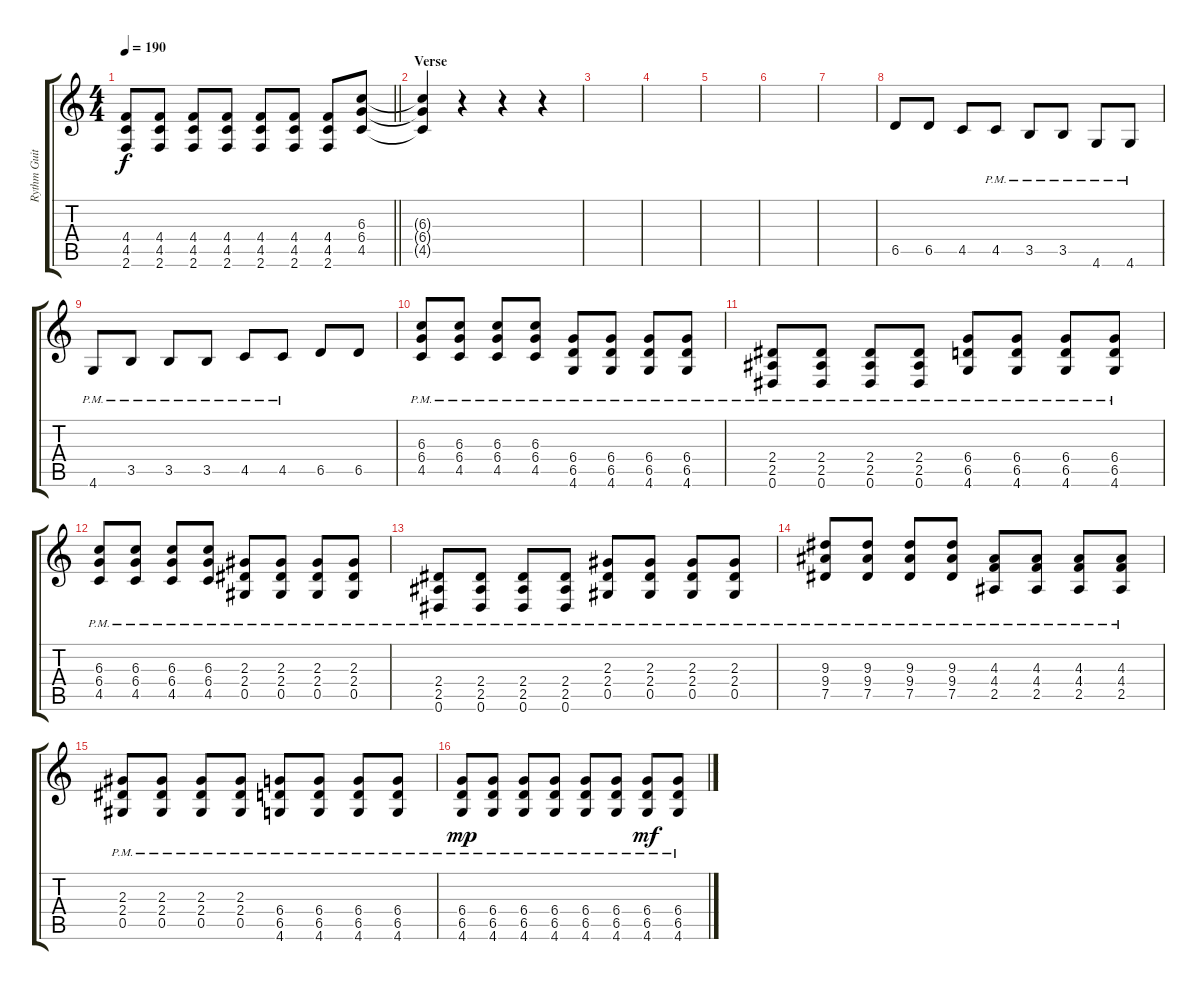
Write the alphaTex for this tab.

\track ("Rythm Guitar B" "Rythm Guit") {instrument overdrivenguitar}
\staff {score tabs}
\tuning (Eb4 Bb3 Gb3 Db3 Ab2 Eb2) {hide}
\ts (4 4)
\tempo 190
\clef g2
\barLineRight lightlight
\ks c
(4.4 4.5 2.6).8{dy f} (4.4 4.5 2.6).8 (4.4 4.5 2.6).8 (4.4 4.5 2.6).8 (4.4 4.5 2.6).8 (4.4 4.5 2.6).8 (4.4 4.5 2.6).8 (6.3 6.4 4.5).8 |
\section ("" "Verse ")
(6.3{t} 6.4{t} 4.5{t}).4 r.4 r.4 r.4 |
|
|
|
|
|
6.5.8 6.5.8 4.5.8 4.5{pm}.8 3.5{pm}.8 3.5{pm}.8 4.6{pm}.8 4.6{pm}.8 |
4.6{pm}.8 3.5{pm}.8 3.5{pm}.8 3.5{pm}.8 4.5{pm}.8 4.5{pm}.8 6.5.8 6.5.8 |
(6.3{pm} 6.4{pm} 4.5{pm}).8 (6.3{pm} 6.4{pm} 4.5{pm}).8 (6.3{pm} 6.4{pm} 4.5{pm}).8 (6.3{pm} 6.4{pm} 4.5{pm}).8 (6.4{pm} 6.5{pm} 4.6{pm}).8 (6.4{pm} 6.5{pm} 4.6{pm}).8 (6.4{pm} 6.5{pm} 4.6{pm}).8 (6.4{pm} 6.5{pm} 4.6{pm}).8 |
(2.4{pm} 2.5{pm} 0.6{pm}).8 (2.4{pm} 2.5{pm} 0.6{pm}).8 (2.4{pm} 2.5{pm} 0.6{pm}).8 (2.4{pm} 2.5{pm} 0.6{pm}).8 (6.4{pm} 6.5{pm} 4.6{pm}).8 (6.4{pm} 6.5{pm} 4.6{pm}).8 (6.4{pm} 6.5{pm} 4.6{pm}).8 (6.4{pm} 6.5{pm} 4.6{pm}).8 |
(6.3{pm} 6.4{pm} 4.5{pm}).8 (6.3{pm} 6.4{pm} 4.5{pm}).8 (6.3{pm} 6.4{pm} 4.5{pm}).8 (6.3{pm} 6.4{pm} 4.5{pm}).8 (2.3{pm} 2.4{pm} 0.5{pm}).8 (2.3{pm} 2.4{pm} 0.5{pm}).8 (2.3{pm} 2.4{pm} 0.5{pm}).8 (2.3{pm} 2.4{pm} 0.5{pm}).8 |
(2.4{pm} 2.5{pm} 0.6{pm}).8 (2.4{pm} 2.5{pm} 0.6{pm}).8 (2.4{pm} 2.5{pm} 0.6{pm}).8 (2.4{pm} 2.5{pm} 0.6{pm}).8 (2.3{pm} 2.4{pm} 0.5{pm}).8 (2.3{pm} 2.4{pm} 0.5{pm}).8 (2.3{pm} 2.4{pm} 0.5{pm}).8 (2.3{pm} 2.4{pm} 0.5{pm}).8 |
(9.3{pm} 9.4{pm} 7.5{pm}).8 (9.3{pm} 9.4{pm} 7.5{pm}).8 (9.3{pm} 9.4{pm} 7.5{pm}).8 (9.3{pm} 9.4{pm} 7.5{pm}).8 (4.3{pm} 4.4{pm} 2.5{pm}).8 (4.3{pm} 4.4{pm} 2.5{pm}).8 (4.3{pm} 4.4{pm} 2.5{pm}).8 (4.3{pm} 4.4{pm} 2.5{pm}).8 |
(2.3{pm} 2.4{pm} 0.5{pm}).8 (2.3{pm} 2.4{pm} 0.5{pm}).8 (2.3{pm} 2.4{pm} 0.5{pm}).8 (2.3{pm} 2.4{pm} 0.5{pm}).8 (6.4{pm} 6.5{pm} 4.6{pm}).8 (6.4{pm} 6.5{pm} 4.6{pm}).8 (6.4{pm} 6.5{pm} 4.6{pm}).8 (6.4{pm} 6.5{pm} 4.6{pm}).8 |
(6.4{pm} 6.5{pm} 4.6{pm}).8{dy mp} (6.4{pm} 6.5{pm} 4.6{pm}).8 (6.4{pm} 6.5{pm} 4.6{pm}).8 (6.4{pm} 6.5{pm} 4.6{pm}).8 (6.4{pm} 6.5{pm} 4.6{pm}).8 (6.4{pm} 6.5{pm} 4.6{pm}).8 (6.4{pm} 6.5{pm} 4.6{pm}).8{dy mf} (6.4{pm} 6.5{pm} 4.6{pm}).8
